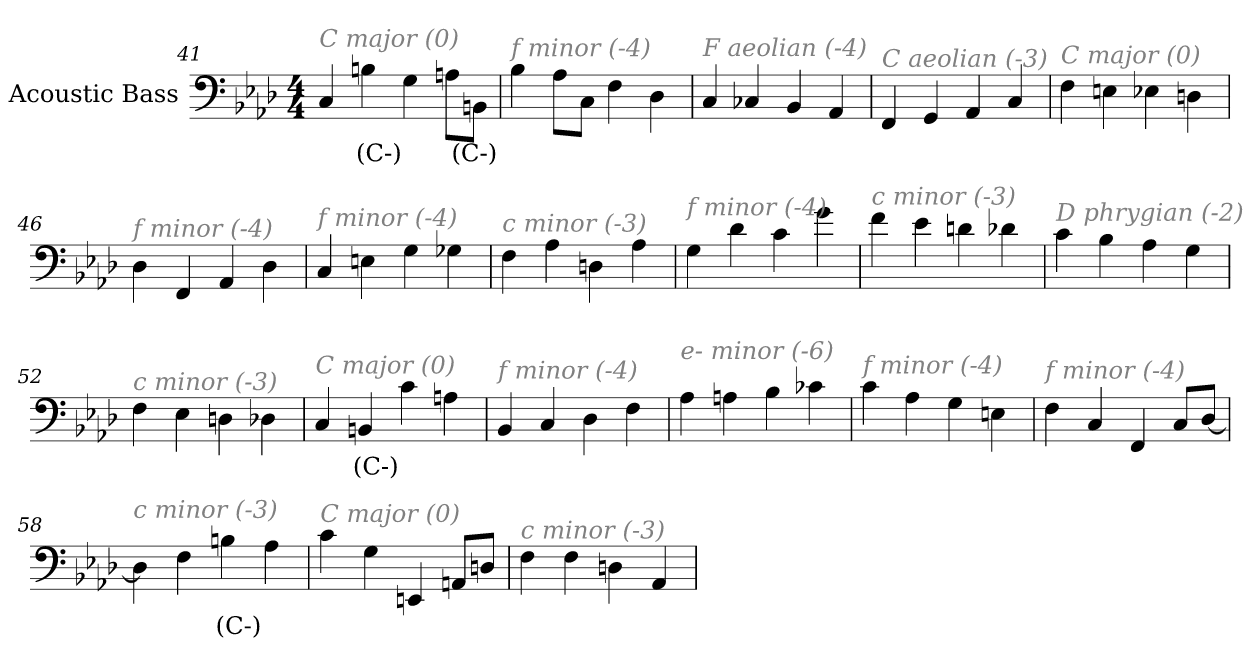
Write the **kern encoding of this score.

**kern	**text
*part1	*part1
*staff1	*staff1
*I"Acoustic Bass	*
*clefF4	*
*ITrd7c12	*
*k[b-e-a-d-]	*
*A-:	*
*M4/4	*
=41	=41
!LO:TX:i:color=#808080:t=C major (0)	!
4CC	.
4BBni	(C-)
4GG	.
8AAnL	.
8BBBniJ	(C-)
=42	=42
!LO:TX:i:color=#808080:t=f minor (-4)	!
4BB-	.
8AA-L	.
8CCJ	.
4FF	.
4DD-	.
=43	=43
!LO:TX:i:color=#808080:t=F aeolian (-4)	!
4CC	.
4CC-X	.
4BBB-	.
4AAA-	.
=44	=44
!LO:TX:i:color=#808080:t=C aeolian (-3)	!
4FFF	.
4GGG	.
4AAA-	.
4CC	.
=45	=45
!LO:TX:i:color=#808080:t=C major (0)	!
4FF	.
4EEn	.
4EE-X	.
4DDn	.
=46	=46
!LO:TX:i:color=#808080:t=f minor (-4)	!
4DD-	.
4FFF	.
4AAA-	.
4DD-	.
=47	=47
!LO:TX:i:color=#808080:t=f minor (-4)	!
4CC	.
4EEn	.
4GG	.
4GG-X	.
=48	=48
!LO:TX:i:color=#808080:t=c minor (-3)	!
4FF	.
4AA-	.
4DDn	.
4AA-	.
=49	=49
!LO:TX:i:color=#808080:t=f minor (-4)	!
4GG	.
4D-	.
4C	.
4G	.
=50	=50
!LO:TX:i:color=#808080:t=c minor (-3)	!
4F	.
4E-	.
4Dn	.
4D-X	.
=51	=51
!LO:TX:i:color=#808080:t=D phrygian (-2)	!
4C	.
4BB-	.
4AA-	.
4GG	.
=52	=52
!LO:TX:i:color=#808080:t=c minor (-3)	!
4FF	.
4EE-	.
4DDn	.
4DD-X	.
=53	=53
!LO:TX:i:color=#808080:t=C major (0)	!
4CC	.
4BBBni	(C-)
4C	.
4AAn	.
=54	=54
!LO:TX:i:color=#808080:t=f minor (-4)	!
4BBB-	.
4CC	.
4DD-	.
4FF	.
=55	=55
!LO:TX:i:color=#808080:t=e- minor (-6)	!
4AA-	.
4AAn	.
4BB-	.
4C-X	.
=56	=56
!LO:TX:i:color=#808080:t=f minor (-4)	!
4C	.
4AA-	.
4GG	.
4EEn	.
=57	=57
!LO:TX:i:color=#808080:t=f minor (-4)	!
4FF	.
4CC	.
4FFF	.
8CCL	.
[8DD-J	.
=58	=58
!LO:TX:i:color=#808080:t=c minor (-3)	!
4DD-]	.
4FF	.
4BBni	(C-)
4AA-	.
=59	=59
!LO:TX:i:color=#808080:t=C major (0)	!
4C	.
4GG	.
4EEEn	.
8AAAnL	.
8DDnJ	.
=60	=60
!LO:TX:i:color=#808080:t=c minor (-3)	!
4FF	.
4FF	.
4DDn	.
4AAA-	.
=	=
*-	*-
